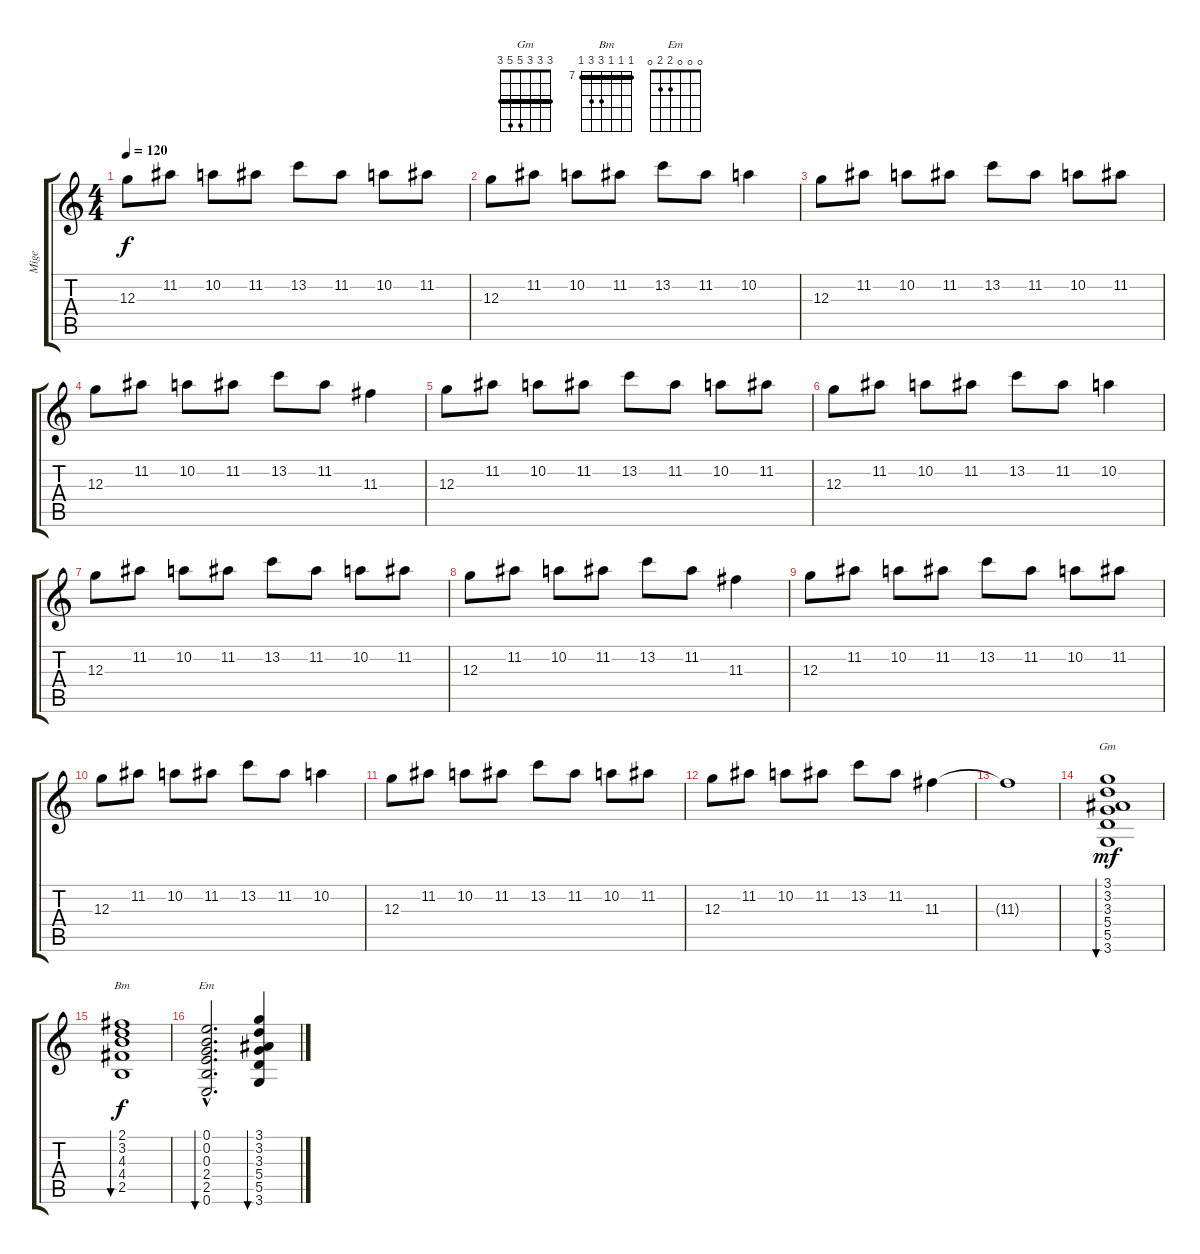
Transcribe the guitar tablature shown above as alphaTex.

\track ("Mige" "Mige") {instrument distortionguitar}
\staff {score tabs}
\tuning (E4 B3 G3 D3 A2 E2) {hide}
\chord ("Gm" 3 3 3 5 5 3) {barre 3}
\chord ("Bm" 7 7 7 9 9 7) {firstfret 7 barre 7}
\chord ("Em" 0 0 0 2 2 0)
\ts (4 4)
\tempo 120
\clef g2
\ks c
12.3.8{dy f instrument distortionguitar} 11.2.8 10.2.8 11.2.8 13.2.8 11.2.8 10.2.8 11.2.8 |
12.3.8 11.2.8 10.2.8 11.2.8 13.2.8 11.2.8 10.2.4 |
12.3.8 11.2.8 10.2.8 11.2.8 13.2.8 11.2.8 10.2.8 11.2.8 |
12.3.8 11.2.8 10.2.8 11.2.8 13.2.8 11.2.8 11.3.4 |
12.3.8 11.2.8 10.2.8 11.2.8 13.2.8 11.2.8 10.2.8 11.2.8 |
12.3.8 11.2.8 10.2.8 11.2.8 13.2.8 11.2.8 10.2.4 |
12.3.8 11.2.8 10.2.8 11.2.8 13.2.8 11.2.8 10.2.8 11.2.8 |
12.3.8 11.2.8 10.2.8 11.2.8 13.2.8 11.2.8 11.3.4 |
12.3.8 11.2.8 10.2.8 11.2.8 13.2.8 11.2.8 10.2.8 11.2.8 |
12.3.8 11.2.8 10.2.8 11.2.8 13.2.8 11.2.8 10.2.4 |
12.3.8 11.2.8 10.2.8 11.2.8 13.2.8 11.2.8 10.2.8 11.2.8 |
12.3.8 11.2.8 10.2.8 11.2.8 13.2.8 11.2.8 11.3.4 |
11.3{t}.1 |
(3.1 3.2 3.3 5.4 5.5 3.6).1{bu 480 ch "Gm" dy mf instrument acousticguitarnylon} |
(2.1 3.2 4.3 4.4 2.5).1{bu 480 ch "Bm" dy f} |
(0.1{hac} 0.2{hac} 0.3{hac} 2.4{hac} 2.5{hac} 0.6{hac}).2{d bu 480 ch "Em"} (3.1 3.2 3.3 5.4 5.5 3.6).4{bu 480}
